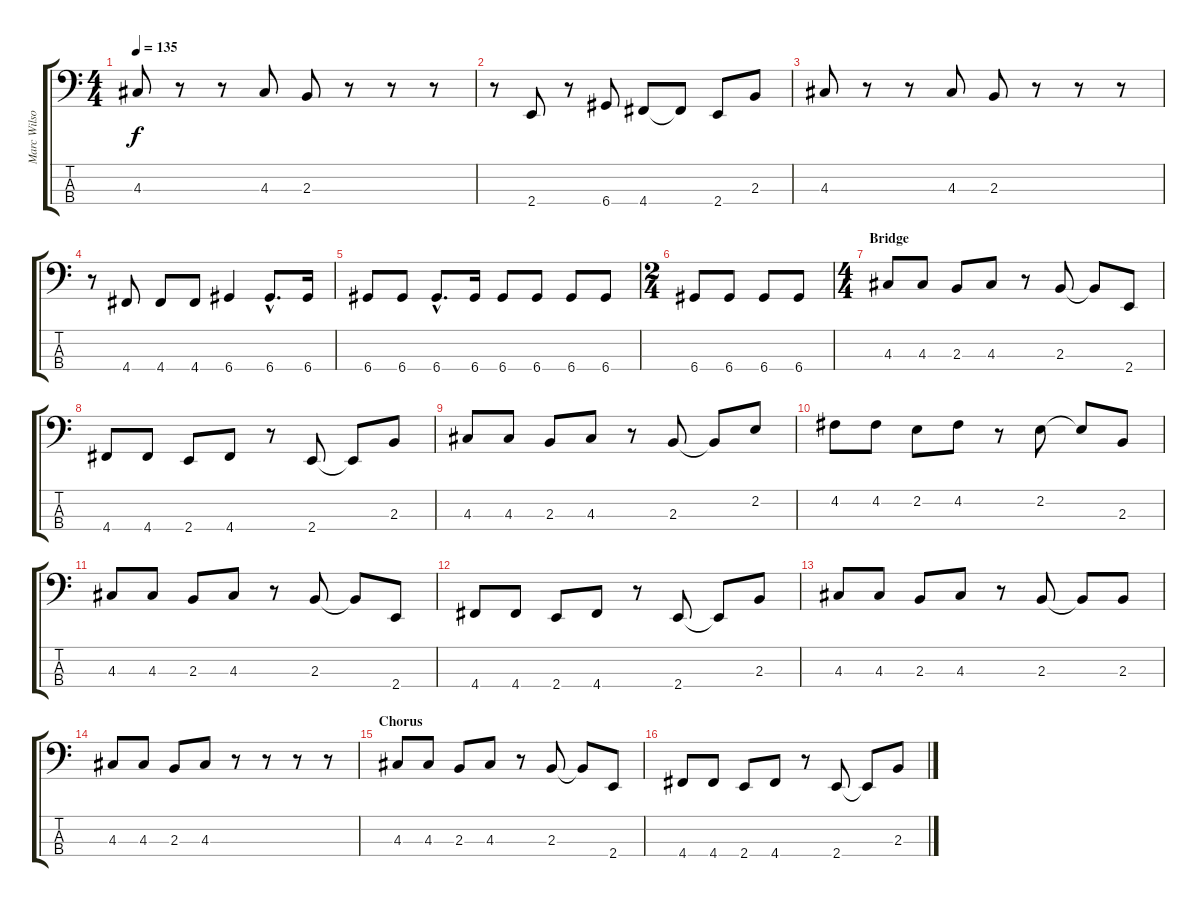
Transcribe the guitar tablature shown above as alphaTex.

\track ("Marc Wilson - Bass" "Marc Wilso") {instrument electricbassfinger}
\staff {score tabs}
\tuning (G2 D2 A1 D1) {hide}
\ts (4 4)
\tempo 135
\clef f4
\ks c
4.3.8{dy f} r.8 r.8 4.3.8 2.3.8 r.8 r.8 r.8 |
r.8 2.4.8 r.8 6.4.8 4.4.8 4.4{t}.8 2.4.8 2.3.8 |
4.3.8 r.8 r.8 4.3.8 2.3.8 r.8 r.8 r.8 |
r.8 4.4.8 4.4.8 4.4.8 6.4.4 6.4{hac}.8{d} 6.4.16 |
6.4.8 6.4.8 6.4{hac}.8{d} 6.4.16 6.4.8 6.4.8 6.4.8 6.4.8 |
\ts (2 4)
6.4.8 6.4.8 6.4.8 6.4.8 |
\ts (4 4)
\section ("" "Bridge")
4.3.8 4.3.8 2.3.8 4.3.8 r.8 2.3.8 2.3{t}.8 2.4.8 |
4.4.8 4.4.8 2.4.8 4.4.8 r.8 2.4.8 2.4{t}.8 2.3.8 |
4.3.8 4.3.8 2.3.8 4.3.8 r.8 2.3.8 2.3{t}.8 2.2.8 |
4.2.8 4.2.8 2.2.8 4.2.8 r.8 2.2.8 2.2{t}.8 2.3.8 |
4.3.8 4.3.8 2.3.8 4.3.8 r.8 2.3.8 2.3{t}.8 2.4.8 |
4.4.8 4.4.8 2.4.8 4.4.8 r.8 2.4.8 2.4{t}.8 2.3.8 |
4.3.8 4.3.8 2.3.8 4.3.8 r.8 2.3.8 2.3{t}.8 2.3.8 |
4.3.8 4.3.8 2.3.8 4.3.8 r.8 r.8 r.8 r.8 |
\section ("" "Chorus")
4.3.8 4.3.8 2.3.8 4.3.8 r.8 2.3.8 2.3{t}.8 2.4.8 |
4.4.8 4.4.8 2.4.8 4.4.8 r.8 2.4.8 2.4{t}.8 2.3.8
